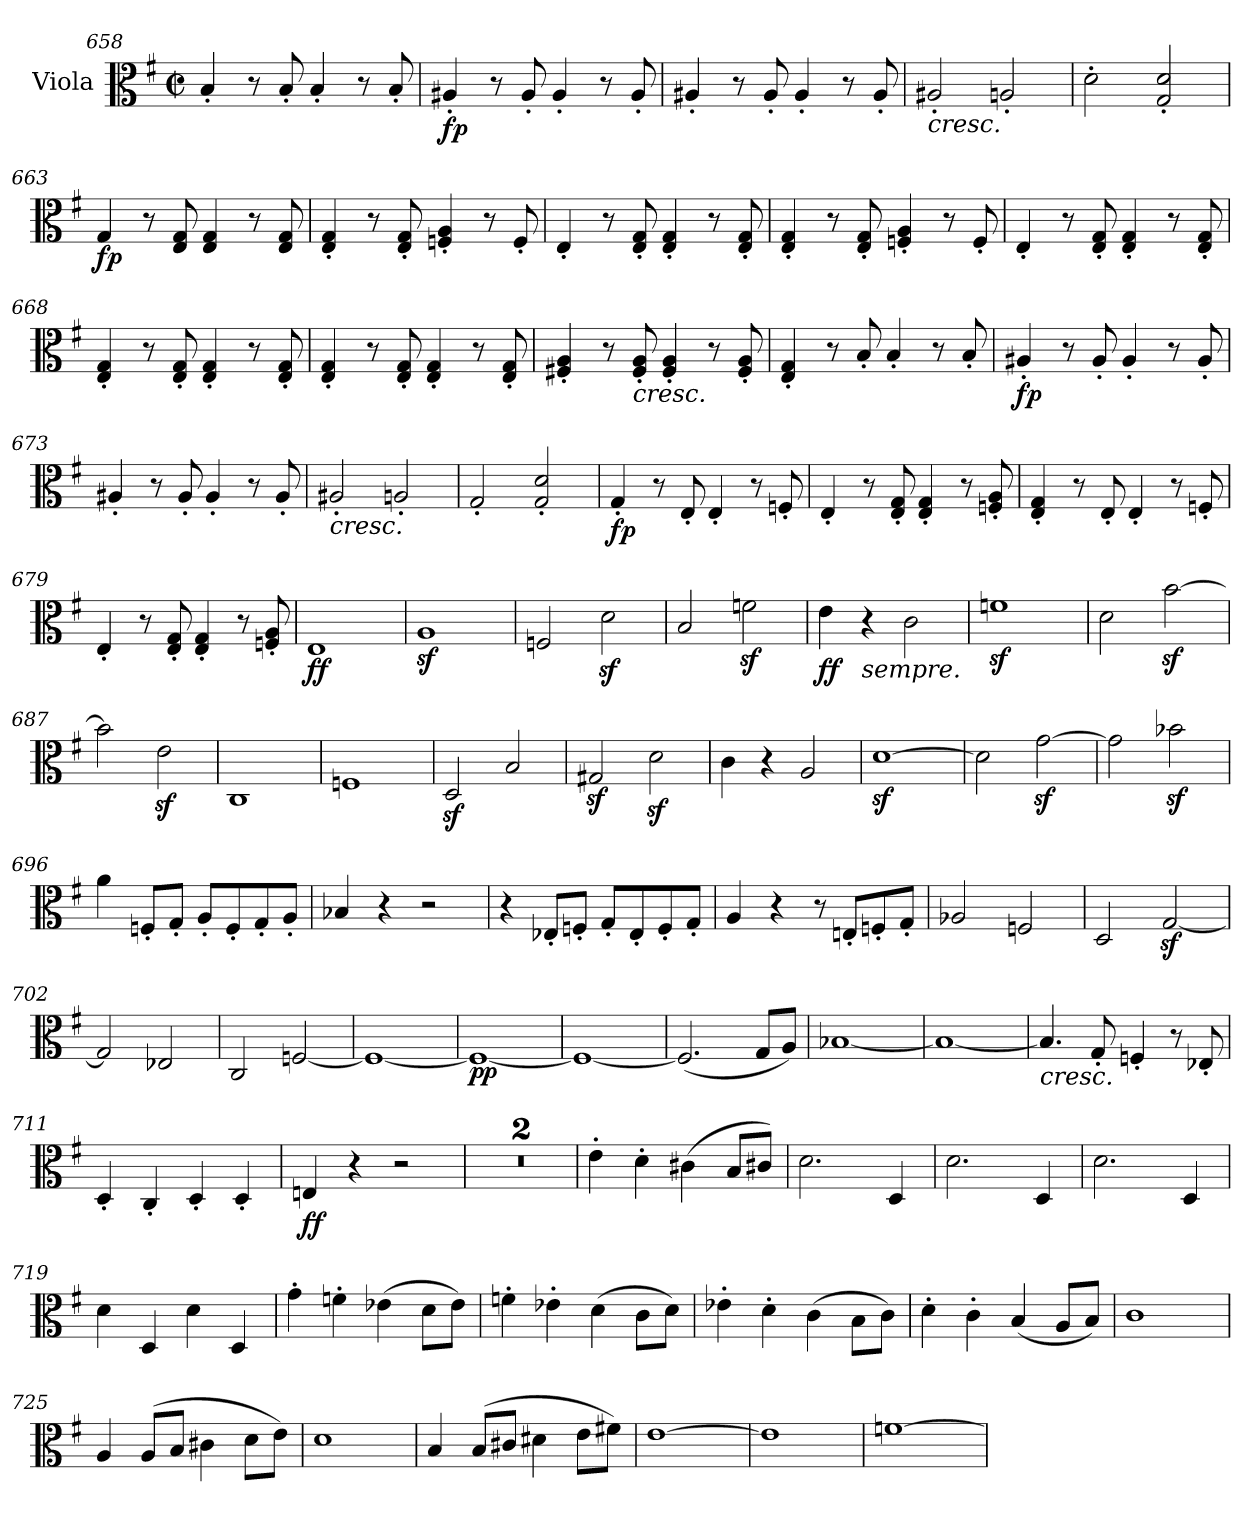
**kern	**dynam
*part1	*part1
*staff1	*staff1
*I"Viola	*
*I'Vla	*
*clefC3	*
*k[f#]	*
*e:	*
*M2/2	*
*met(c|)	*
=658	=658
4B'/	.
8r	.
8B'/	.
4B'/	.
8r	.
8B'/	.
=659	=659
!	!LO:DY:b
4A#X'/	fp
8r	.
8A#'/	.
4A#'/	.
8r	.
8A#'/	.
=660	=660
4A#X'/	.
8r	.
8A#'/	.
4A#'/	.
8r	.
8A#'/	.
=661	=661
!LO:TX:b:i:t=cresc.	!
2A#X'/	.
2An'/	.
=662	=662
2d'\	.
2G'/ 2d'/	.
=663	=663
!	!LO:DY:b
4G/	fp
8r	.
8E/ 8G/	.
4E/ 4G/	.
8r	.
8E/ 8G/	.
!!LO:LB:g=z
=664	=664
4E'/ 4G'/	.
8r	.
8E'/ 8G'/	.
4Fn'/ 4A'/	.
8r	.
8F'/	.
=665	=665
4E'/	.
8r	.
8E'/ 8G'/	.
4E'/ 4G'/	.
8r	.
8E'/ 8G'/	.
=666	=666
4E'/ 4G'/	.
8r	.
8E'/ 8G'/	.
4Fn'/ 4A'/	.
8r	.
8F'/	.
=667	=667
4E'/	.
8r	.
8E'/ 8G'/	.
4E'/ 4G'/	.
8r	.
8E'/ 8G'/	.
=668	=668
4E'/ 4G'/	.
8r	.
8E'/ 8G'/	.
4E'/ 4G'/	.
8r	.
8E'/ 8G'/	.
=669	=669
4E'/ 4G'/	.
8r	.
8E'/ 8G'/	.
4E'/ 4G'/	.
8r	.
8E'/ 8G'/	.
!!LO:LB:g=z
=670	=670
4F#X'/ 4A'/	.
8r	.
!LO:TX:b:i:t=cresc.	!
8F#'/ 8A'/	.
4F#'/ 4A'/	.
8r	.
8F#'/ 8A'/	.
=671	=671
4E'/ 4G'/	.
8r	.
8B'/	.
4B'/	.
8r	.
8B'/	.
=672	=672
!	!LO:DY:b
4A#X'/	fp
8r	.
8A#'/	.
4A#'/	.
8r	.
8A#'/	.
=673	=673
4A#X'/	.
8r	.
8A#'/	.
4A#'/	.
8r	.
8A#'/	.
=674	=674
!LO:TX:b:i:t=cresc.	!
2A#X'/	.
2An'/	.
=675	=675
2G'/	.
2G'/ 2d'/	.
=676	=676
!	!LO:DY:b
4G'/	fp
8r	.
8E'/	.
4E'/	.
8r	.
8Fn'/	.
!!LO:LB:g=z
=677	=677
4E'/	.
8r	.
8E'/ 8G'/	.
4E'/ 4G'/	.
8r	.
8Fn'/ 8A'/	.
=678	=678
4E'/ 4G'/	.
8r	.
8E'/	.
4E'/	.
8r	.
8Fn'/	.
=679	=679
4E'/	.
8r	.
8E'/ 8G'/	.
4E'/ 4G'/	.
8r	.
8Fn'/ 8A'/	.
=680	=680
!	!LO:DY:b
1E	ff
=681	=681
1Az<	.
=682	=682
2Fn/	.
2dz<\	.
=683	=683
2B/	.
2fnz<\	.
=684	=684
!	!LO:DY:b
4e\	ff
!LO:TX:b:i:t=sempre.	!
4r	.
2c\	.
=685	=685
1fnz<	.
=686	=686
2d\	.
[2bz<\	.
!!LO:LB:g=z
=687	=687
2b\]	.
2ez<\	.
=688	=688
1C	.
=689	=689
1Fn	.
=690	=690
2Dz</	.
2B/	.
=691	=691
2G#Xz</	.
2dz<\	.
=692	=692
4c\	.
4r	.
2A/	.
=693	=693
[1dz<	.
=694	=694
2d\]	.
[2gz<\	.
=695	=695
2g\]	.
2b-Xz<\	.
=696	=696
4a\	.
8Fn'/L	.
8G'/J	.
8A'/L	.
8F'/	.
8G'/	.
8A'/J	.
=697	=697
4B-X/	.
4r	.
2r	.
=698	=698
4r	.
8E-X'/L	.
8Fn'/J	.
8G'/L	.
8E-'/	.
8F'/	.
8G'/J	.
!!LO:LB:g=z
=699	=699
4A/	.
4r	.
8r	.
8En'/L	.
8Fn'/	.
8G'/J	.
=700	=700
2A-X/	.
2Fn/	.
=701	=701
2D/	.
[2Gz</	.
=702	=702
2G/]	.
2E-X/	.
=703	=703
2C/	.
[2Fn/	.
=704	=704
1F_	.
=705	=705
!	!LO:DY:b
1F_	pp
=706	=706
1F_	.
=707	=707
(2.F/]	.
8G/L	.
8A/J)	.
=708	=708
[1B-X	.
=709	=709
1B-_	.
=710	=710
!LO:TX:b:i:t=cresc.	!
4.B-/]	.
8G'/	.
4Fn'/	.
8r	.
8E-X'/	.
!!LO:LB:g=z
=711	=711
4D'/	.
4C'/	.
4D'/	.
4D'/	.
=712	=712
!	!LO:DY:b
4En/	ff
4r	.
2r	.
=713	=713
1r	.
=714	=714
1r	.
=715	=715
4e'\	.
4d'\	.
(>4c#X\	.
8B/L	.
8c#X\J)	.
=716	=716
2.d\	.
4D/	.
=717	=717
2.d\	.
4D/	.
=718	=718
2.d\	.
4D/	.
=719	=719
4d\	.
4D/	.
4d\	.
4D/	.
=720	=720
4g'\	.
4fn'\	.
(4e-X\	.
8d\L	.
8e-\J)	.
=721	=721
4fn'\	.
4e-X'\	.
(4d\	.
8c\L	.
8d\J)	.
!!LO:LB:g=z
=722	=722
4e-X'\	.
4d'\	.
(>4c\	.
8B\L	.
8c\J)	.
=723	=723
4d'\	.
4c'\	.
(4B/	.
8A/L	.
8B/J)	.
=724	=724
1c	.
=725	=725
4A/	.
(8A/L	.
8B/J	.
4c#X\	.
8d\L	.
8e\J)	.
=726	=726
1d	.
=727	=727
4B/	.
(8B/L	.
8c#X\J	.
4d#X\	.
8e\L	.
8f#X\J)	.
=728	=728
[1e	.
=729	=729
1e]	.
=730	=730
[1fn	.
=	=
*-	*-
